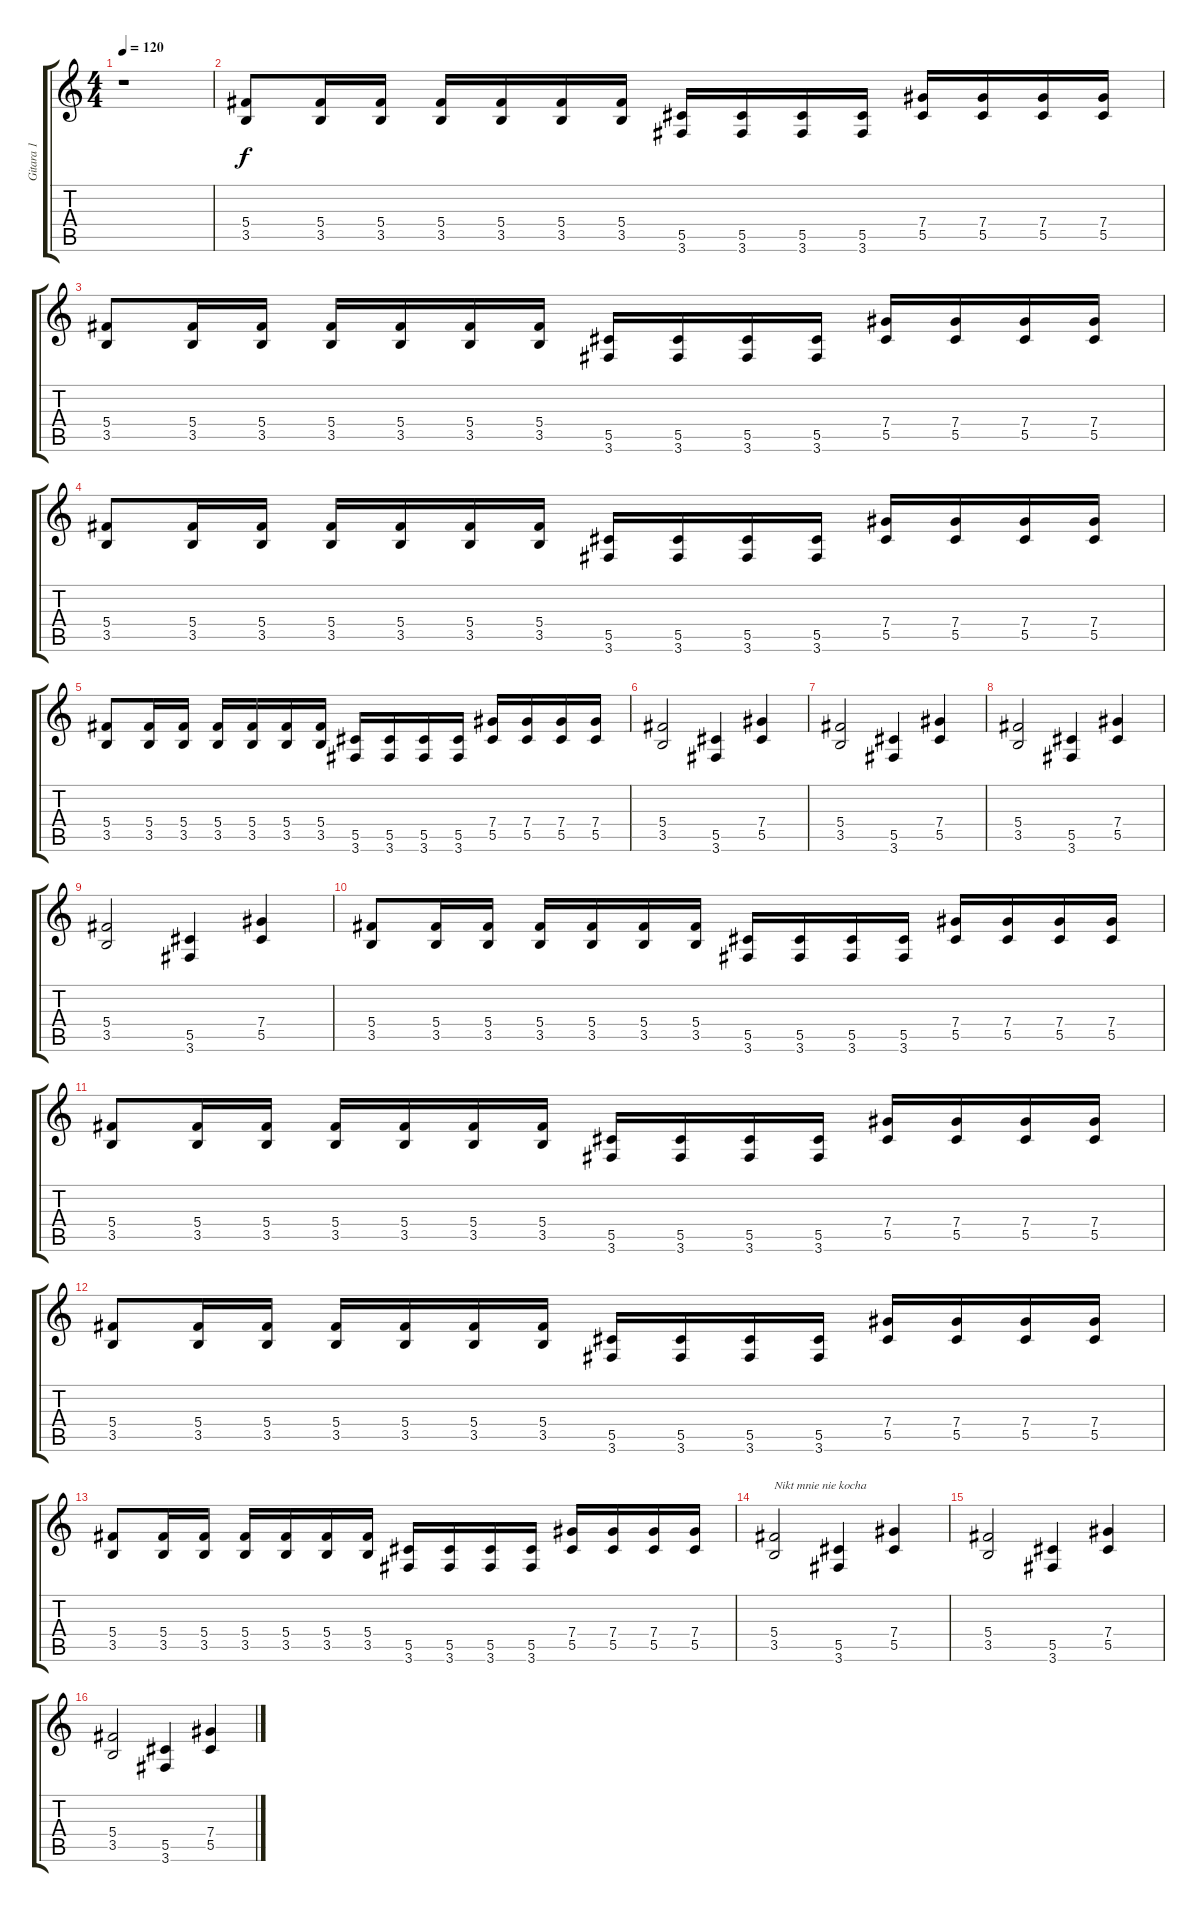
\track ("Gitara 1" "Gitara 1") {instrument distortionguitar}
\staff {score tabs}
\tuning (Eb4 Bb3 Gb3 Db3 Ab2 Eb2) {hide}
\ts (4 4)
\tempo 120
\clef g2
\ks c
r.1{dy f instrument distortionguitar} |
(5.4 3.5).8 (5.4 3.5).16 (5.4 3.5).16 (5.4 3.5).16 (5.4 3.5).16 (5.4 3.5).16 (5.4 3.5).16 (5.5 3.6).16 (5.5 3.6).16 (5.5 3.6).16 (5.5 3.6).16 (7.4 5.5).16 (7.4 5.5).16 (7.4 5.5).16 (7.4 5.5).16 |
(5.4 3.5).8 (5.4 3.5).16 (5.4 3.5).16 (5.4 3.5).16 (5.4 3.5).16 (5.4 3.5).16 (5.4 3.5).16 (5.5 3.6).16 (5.5 3.6).16 (5.5 3.6).16 (5.5 3.6).16 (7.4 5.5).16 (7.4 5.5).16 (7.4 5.5).16 (7.4 5.5).16 |
(5.4 3.5).8 (5.4 3.5).16 (5.4 3.5).16 (5.4 3.5).16 (5.4 3.5).16 (5.4 3.5).16 (5.4 3.5).16 (5.5 3.6).16 (5.5 3.6).16 (5.5 3.6).16 (5.5 3.6).16 (7.4 5.5).16 (7.4 5.5).16 (7.4 5.5).16 (7.4 5.5).16 |
(5.4 3.5).8 (5.4 3.5).16 (5.4 3.5).16 (5.4 3.5).16 (5.4 3.5).16 (5.4 3.5).16 (5.4 3.5).16 (5.5 3.6).16 (5.5 3.6).16 (5.5 3.6).16 (5.5 3.6).16 (7.4 5.5).16 (7.4 5.5).16 (7.4 5.5).16 (7.4 5.5).16 |
(5.4 3.5).2 (5.5 3.6).4 (7.4 5.5).4 |
(5.4 3.5).2 (5.5 3.6).4 (7.4 5.5).4 |
(5.4 3.5).2 (5.5 3.6).4 (7.4 5.5).4 |
(5.4 3.5).2 (5.5 3.6).4 (7.4 5.5).4 |
(5.4 3.5).8 (5.4 3.5).16 (5.4 3.5).16 (5.4 3.5).16 (5.4 3.5).16 (5.4 3.5).16 (5.4 3.5).16 (5.5 3.6).16 (5.5 3.6).16 (5.5 3.6).16 (5.5 3.6).16 (7.4 5.5).16 (7.4 5.5).16 (7.4 5.5).16 (7.4 5.5).16 |
(5.4 3.5).8 (5.4 3.5).16 (5.4 3.5).16 (5.4 3.5).16 (5.4 3.5).16 (5.4 3.5).16 (5.4 3.5).16 (5.5 3.6).16 (5.5 3.6).16 (5.5 3.6).16 (5.5 3.6).16 (7.4 5.5).16 (7.4 5.5).16 (7.4 5.5).16 (7.4 5.5).16 |
(5.4 3.5).8 (5.4 3.5).16 (5.4 3.5).16 (5.4 3.5).16 (5.4 3.5).16 (5.4 3.5).16 (5.4 3.5).16 (5.5 3.6).16 (5.5 3.6).16 (5.5 3.6).16 (5.5 3.6).16 (7.4 5.5).16 (7.4 5.5).16 (7.4 5.5).16 (7.4 5.5).16 |
(5.4 3.5).8 (5.4 3.5).16 (5.4 3.5).16 (5.4 3.5).16 (5.4 3.5).16 (5.4 3.5).16 (5.4 3.5).16 (5.5 3.6).16 (5.5 3.6).16 (5.5 3.6).16 (5.5 3.6).16 (7.4 5.5).16 (7.4 5.5).16 (7.4 5.5).16 (7.4 5.5).16 |
(5.4 3.5).2{txt "Nikt mnie nie kocha"} (5.5 3.6).4 (7.4 5.5).4 |
(5.4 3.5).2 (5.5 3.6).4 (7.4 5.5).4 |
(5.4 3.5).2 (5.5 3.6).4 (7.4 5.5).4
